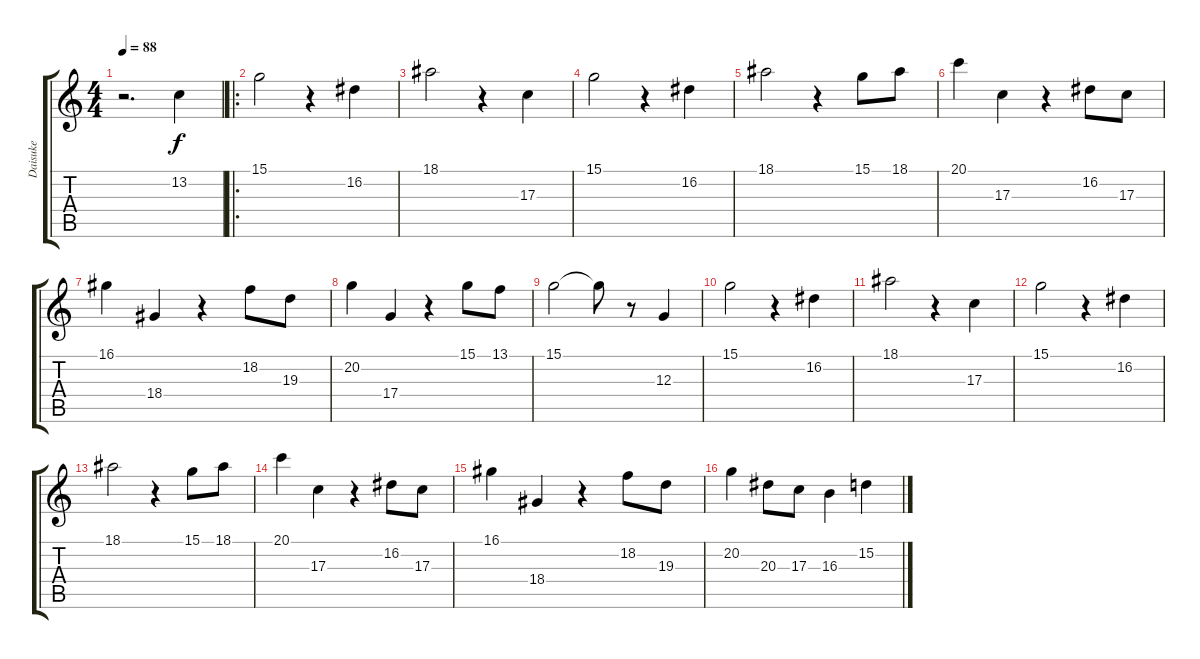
\track ("Daisuke" "Daisuke") {instrument whistle}
\staff {score tabs}
\tuning (E4 B3 G3 D3 A2 E2) {hide}
\ts (4 4)
\tempo 88
\clef g2
\ks c
r.2{d dy f instrument whistle} 13.2.4 |
\ro
15.1.2 r.4 16.2.4 |
18.1.2 r.4 17.3.4 |
15.1.2 r.4 16.2.4 |
18.1.2 r.4 15.1.8 18.1.8 |
20.1.4 17.3.4 r.4 16.2.8 17.3.8 |
16.1.4 18.4.4 r.4 18.2.8 19.3.8 |
20.2.4 17.4.4 r.4 15.1.8 13.1.8 |
15.1.2 15.1{t}.8 r.8 12.3.4 |
15.1.2 r.4 16.2.4 |
18.1.2 r.4 17.3.4 |
15.1.2 r.4 16.2.4 |
18.1.2 r.4 15.1.8 18.1.8 |
20.1.4 17.3.4 r.4 16.2.8 17.3.8 |
16.1.4 18.4.4 r.4 18.2.8 19.3.8 |
20.2.4 20.3.8 17.3.8 16.3.4 15.2.4
